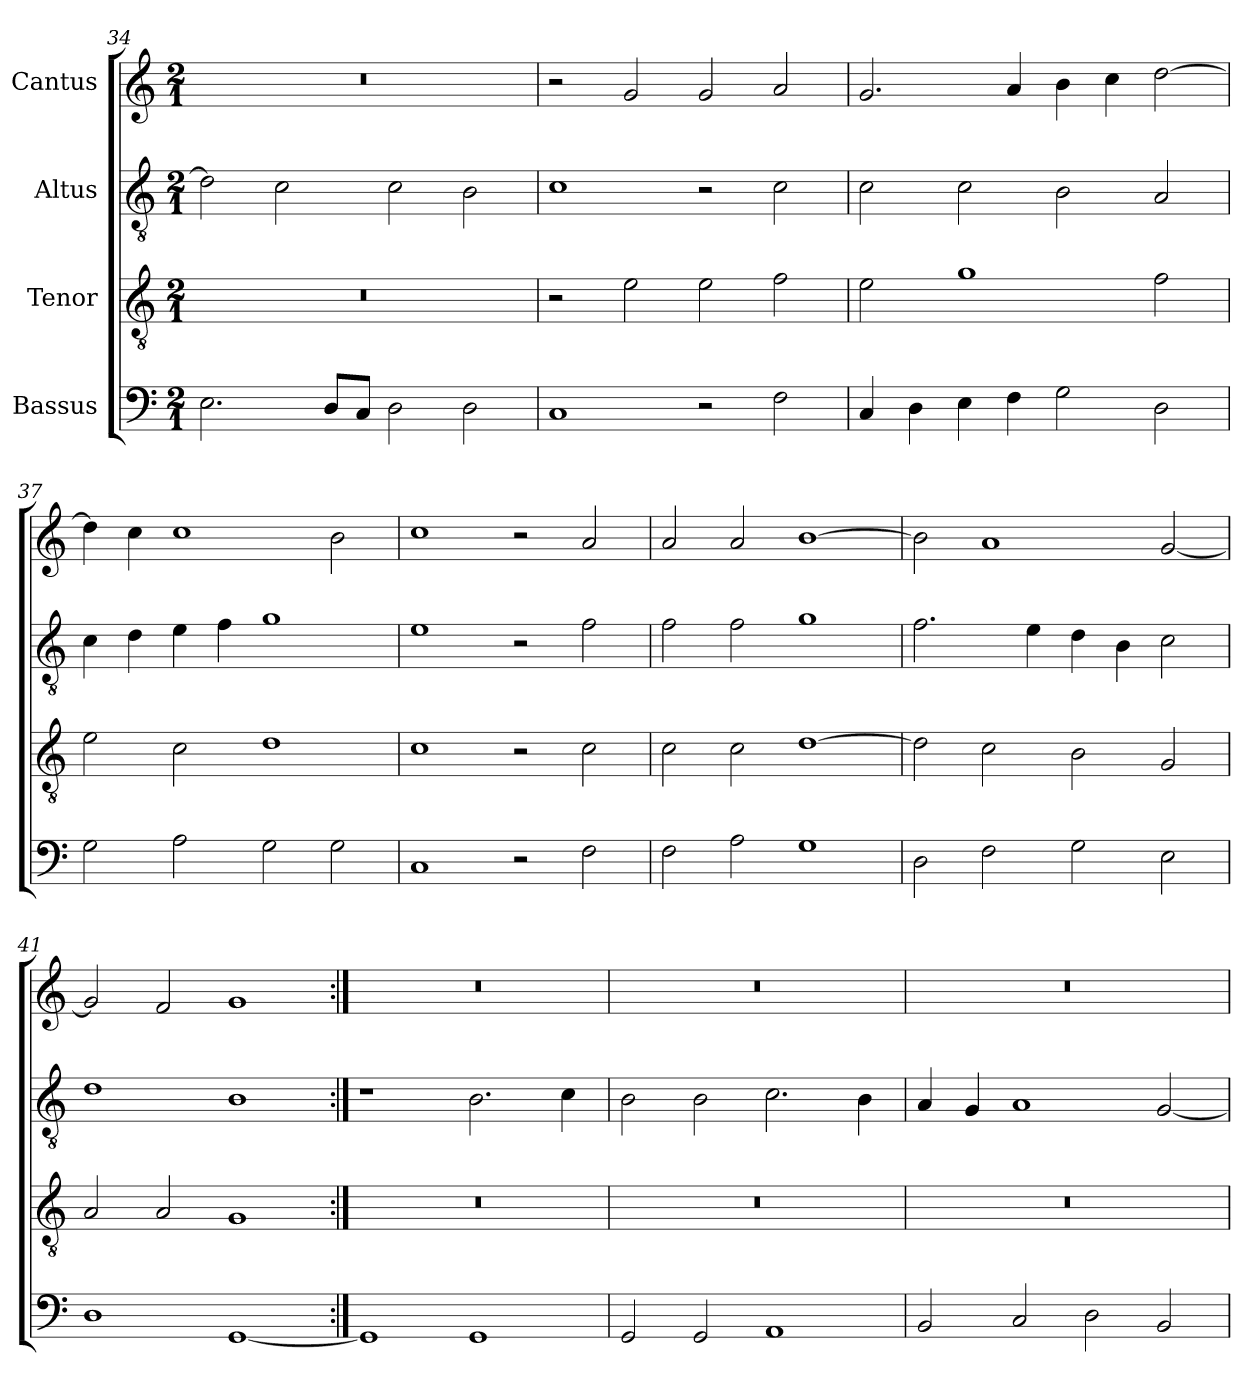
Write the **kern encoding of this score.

**kern	**kern	**kern	**kern
*part4	*part3	*part2	*part1
*staff4	*staff3	*staff2	*staff1
*I"Bassus	*I"Tenor	*I"Altus	*I"Cantus
*clefF4	*clefGv2	*clefGv2	*clefG2
*	*ITrd7c12	*ITrd7c12	*
*k[]	*k[]	*k[]	*k[]
*C:	*C:	*C:	*C:
*M2/1	*M2/1	*M2/1	*M2/1
=34	=34	=34	=34
!	!LO:N:vis=1	!	!LO:N:vis=1
2.Ei\	0r	2Di\]	0r
.	.	2Ci\	.
8Di/L	.	.	.
8Ci/J	.	.	.
2Di\	.	2Ci\	.
2Di\	.	2BBi\	.
=35	=35	=35	=35
1Ci	2r	1Ci	2r
.	2Ei\	.	2gi/
2r	2Ei\	2r	2gi/
2Fi\	2Fi\	2Ci\	2ai/
=36	=36	=36	=36
4Ci/	2Ei\	2Ci\	2.gi/
4Di\	.	.	.
4Ei\	1Gi	2Ci\	.
4Fi\	.	.	4ai/
2Gi\	.	2BBi\	4bi\
.	.	.	4cci\
2Di\	2Fi\	2AAi/	[>2ddi\
!!LO:LB:g=z
=37	=37	=37	=37
2Gi\	2Ei\	4Ci\	4ddi\]
.	.	4Di\	4cci\
2Ai\	2Ci\	4Ei\	1cci
.	.	4Fi\	.
2Gi\	1Di	1Gi	.
2Gi\	.	.	2bi\
=38	=38	=38	=38
1Ci	1Ci	1Ei	1cci
2r	2r	2r	2r
2Fi\	2Ci\	2Fi\	2ai/
=39	=39	=39	=39
2Fi\	2Ci\	2Fi\	2ai/
2Ai\	2Ci\	2Fi\	2ai/
1Gi	[>1Di	1Gi	[>1bi
=40	=40	=40	=40
2Di\	2Di\]	2.Fi\	2bi\]
2Fi\	2Ci\	.	1ai
.	.	4Ei\	.
2Gi\	2BBi\	4Di\	.
.	.	4BBi\	.
2Ei\	2GGi/	2Ci\	[<2gi/
=41	=41	=41	=41
1Di	2AAi/	1Di	2gi/]
.	2AAi/	.	2fi/
[<1GGi	1GGi	1BBi	1gi
=42:|!	=42:|!	=42:|!	=42:|!
!	!LO:N:vis=1	!	!LO:N:vis=1
1GGi]	0r	1r	0r
1GGi	.	2.BBi\	.
.	.	4Ci\	.
!!LO:LB:g=z
=43	=43	=43	=43
!	!LO:N:vis=1	!	!LO:N:vis=1
2GGi/	0r	2BBi\	0r
2GGi/	.	2BBi\	.
1AAi	.	2.Ci\	.
.	.	4BBi\	.
=44	=44	=44	=44
!	!LO:N:vis=1	!	!LO:N:vis=1
2BBi/	0r	4AAi/	0r
.	.	4GGi/	.
2Ci/	.	1AAi	.
2Di\	.	.	.
2BBi/	.	[<2GGi/	.
=	=	=	=
*-	*-	*-	*-
